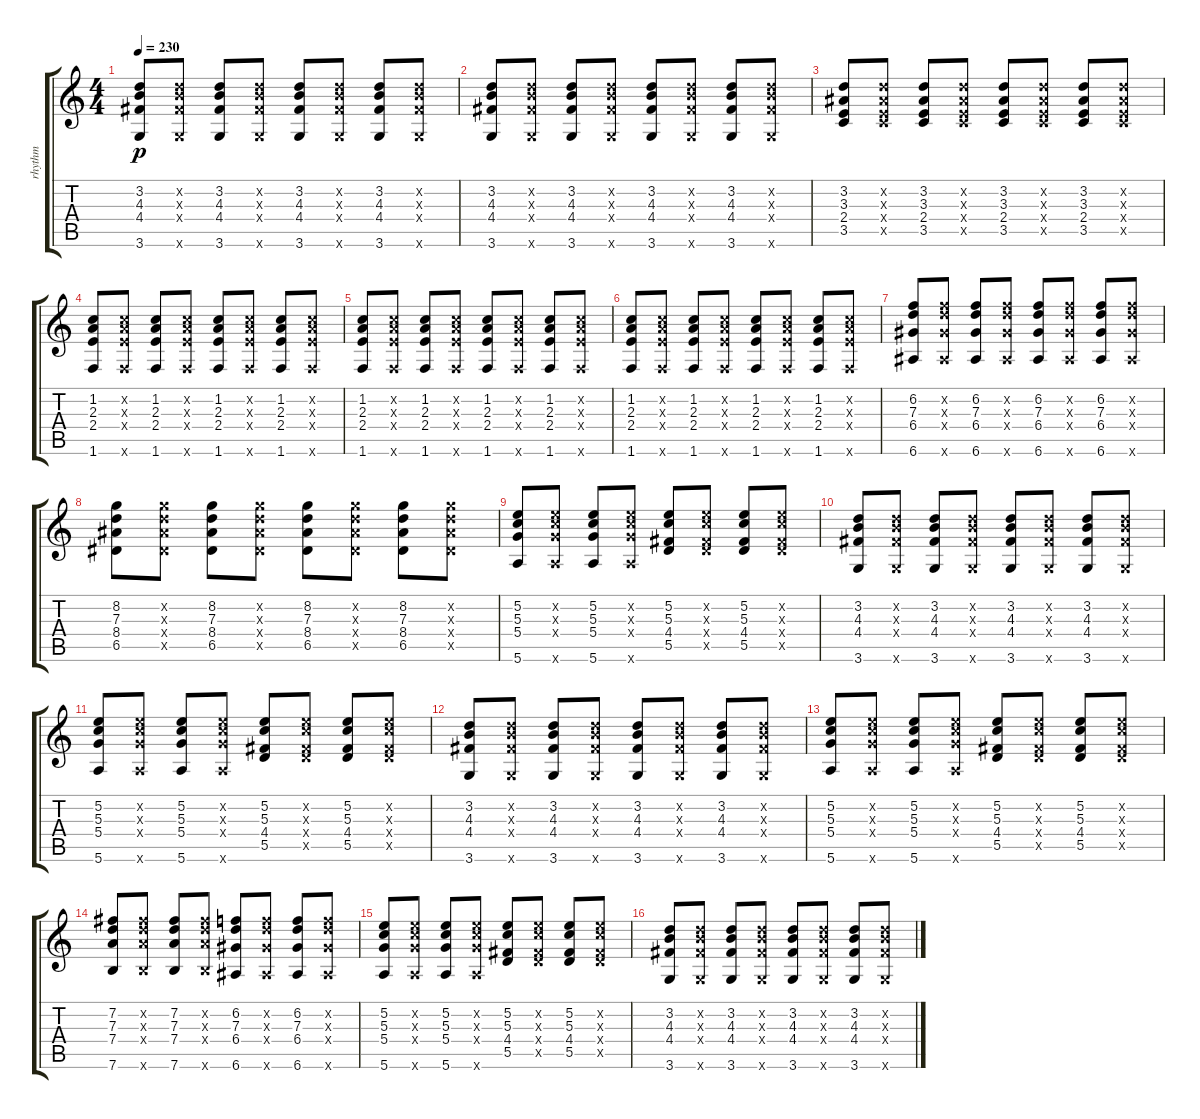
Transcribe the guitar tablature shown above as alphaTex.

\track ("rhythm" "rhythm") {instrument acousticguitarnylon}
\staff {score tabs}
\tuning (E4 B3 G3 D3 A2 E2) {hide}
\ts (4 4)
\tempo 230
\clef g2
\ks c
(3.2 4.3 4.4 3.6).8{dy p} (3.2{x} 4.3{x} 4.4{x} 3.6{x}).8 (3.2 4.3 4.4 3.6).8 (3.2{x} 4.3{x} 4.4{x} 3.6{x}).8 (3.2 4.3 4.4 3.6).8 (3.2{x} 4.3{x} 4.4{x} 3.6{x}).8 (3.2 4.3 4.4 3.6).8 (3.2{x} 4.3{x} 4.4{x} 3.6{x}).8 |
(3.2 4.3 4.4 3.6).8 (3.2{x} 4.3{x} 4.4{x} 3.6{x}).8 (3.2 4.3 4.4 3.6).8 (3.2{x} 4.3{x} 4.4{x} 3.6{x}).8 (3.2 4.3 4.4 3.6).8 (3.2{x} 4.3{x} 4.4{x} 3.6{x}).8 (3.2 4.3 4.4 3.6).8 (3.2{x} 4.3{x} 4.4{x} 3.6{x}).8 |
(3.2 3.3 2.4 3.5).8 (3.2{x} 3.3{x} 2.4{x} 3.5{x}).8 (3.2 3.3 2.4 3.5).8 (3.2{x} 3.3{x} 2.4{x} 3.5{x}).8 (3.2 3.3 2.4 3.5).8 (3.2{x} 3.3{x} 2.4{x} 3.5{x}).8 (3.2 3.3 2.4 3.5).8 (3.2{x} 3.3{x} 2.4{x} 3.5{x}).8 |
(1.2 2.3 2.4 1.6).8 (1.2{x} 2.3{x} 2.4{x} 1.6{x}).8 (1.2 2.3 2.4 1.6).8 (1.2{x} 2.3{x} 2.4{x} 1.6{x}).8 (1.2 2.3 2.4 1.6).8 (1.2{x} 2.3{x} 2.4{x} 1.6{x}).8 (1.2 2.3 2.4 1.6).8 (1.2{x} 2.3{x} 2.4{x} 1.6{x}).8 |
(1.2 2.3 2.4 1.6).8 (1.2{x} 2.3{x} 2.4{x} 1.6{x}).8 (1.2 2.3 2.4 1.6).8 (1.2{x} 2.3{x} 2.4{x} 1.6{x}).8 (1.2 2.3 2.4 1.6).8 (1.2{x} 2.3{x} 2.4{x} 1.6{x}).8 (1.2 2.3 2.4 1.6).8 (1.2{x} 2.3{x} 2.4{x} 1.6{x}).8 |
(1.2 2.3 2.4 1.6).8 (1.2{x} 2.3{x} 2.4{x} 1.6{x}).8 (1.2 2.3 2.4 1.6).8 (1.2{x} 2.3{x} 2.4{x} 1.6{x}).8 (1.2 2.3 2.4 1.6).8 (1.2{x} 2.3{x} 2.4{x} 1.6{x}).8 (1.2 2.3 2.4 1.6).8 (1.2{x} 2.3{x} 2.4{x} 1.6{x}).8 |
(6.2 7.3 6.4 6.6).8 (6.2{x} 7.3{x} 6.4{x} 6.6{x}).8 (6.2 7.3 6.4 6.6).8 (6.2{x} 7.3{x} 6.4{x} 6.6{x}).8 (6.2 7.3 6.4 6.6).8 (6.2{x} 7.3{x} 6.4{x} 6.6{x}).8 (6.2 7.3 6.4 6.6).8 (6.2{x} 7.3{x} 6.4{x} 6.6{x}).8 |
(8.2 7.3 8.4 6.5).8 (8.2{x} 7.3{x} 8.4{x} 6.5{x}).8 (8.2 7.3 8.4 6.5).8 (8.2{x} 7.3{x} 8.4{x} 6.5{x}).8 (8.2 7.3 8.4 6.5).8 (8.2{x} 7.3{x} 8.4{x} 6.5{x}).8 (8.2 7.3 8.4 6.5).8 (8.2{x} 7.3{x} 8.4{x} 6.5{x}).8 |
(5.2 5.3 5.4 5.6).8 (5.2{x} 5.3{x} 5.4{x} 5.6{x}).8 (5.2 5.3 5.4 5.6).8 (5.2{x} 5.3{x} 5.4{x} 5.6{x}).8 (5.2 5.3 4.4 5.5).8 (5.2{x} 5.3{x} 4.4{x} 5.5{x}).8 (5.2 5.3 4.4 5.5).8 (5.2{x} 5.3{x} 4.4{x} 5.5{x}).8 |
(3.2 4.3 4.4 3.6).8 (3.2{x} 4.3{x} 4.4{x} 3.6{x}).8 (3.2 4.3 4.4 3.6).8 (3.2{x} 4.3{x} 4.4{x} 3.6{x}).8 (3.2 4.3 4.4 3.6).8 (3.2{x} 4.3{x} 4.4{x} 3.6{x}).8 (3.2 4.3 4.4 3.6).8 (3.2{x} 4.3{x} 4.4{x} 3.6{x}).8 |
(5.2 5.3 5.4 5.6).8 (5.2{x} 5.3{x} 5.4{x} 5.6{x}).8 (5.2 5.3 5.4 5.6).8 (5.2{x} 5.3{x} 5.4{x} 5.6{x}).8 (5.2 5.3 4.4 5.5).8 (5.2{x} 5.3{x} 4.4{x} 5.5{x}).8 (5.2 5.3 4.4 5.5).8 (5.2{x} 5.3{x} 4.4{x} 5.5{x}).8 |
(3.2 4.3 4.4 3.6).8 (3.2{x} 4.3{x} 4.4{x} 3.6{x}).8 (3.2 4.3 4.4 3.6).8 (3.2{x} 4.3{x} 4.4{x} 3.6{x}).8 (3.2 4.3 4.4 3.6).8 (3.2{x} 4.3{x} 4.4{x} 3.6{x}).8 (3.2 4.3 4.4 3.6).8 (3.2{x} 4.3{x} 4.4{x} 3.6{x}).8 |
(5.2 5.3 5.4 5.6).8 (5.2{x} 5.3{x} 5.4{x} 5.6{x}).8 (5.2 5.3 5.4 5.6).8 (5.2{x} 5.3{x} 5.4{x} 5.6{x}).8 (5.2 5.3 4.4 5.5).8 (5.2{x} 5.3{x} 4.4{x} 5.5{x}).8 (5.2 5.3 4.4 5.5).8 (5.2{x} 5.3{x} 4.4{x} 5.5{x}).8 |
(7.2 7.3 7.4 7.6).8 (7.2{x} 7.3{x} 7.4{x} 7.6{x}).8 (7.2 7.3 7.4 7.6).8 (7.2{x} 7.3{x} 7.4{x} 7.6{x}).8 (6.2 7.3 6.4 6.6).8 (6.2{x} 7.3{x} 6.4{x} 6.6{x}).8 (6.2 7.3 6.4 6.6).8 (6.2{x} 7.3{x} 6.4{x} 6.6{x}).8 |
(5.2 5.3 5.4 5.6).8 (5.2{x} 5.3{x} 5.4{x} 5.6{x}).8 (5.2 5.3 5.4 5.6).8 (5.2{x} 5.3{x} 5.4{x} 5.6{x}).8 (5.2 5.3 4.4 5.5).8 (5.2{x} 5.3{x} 4.4{x} 5.5{x}).8 (5.2 5.3 4.4 5.5).8 (5.2{x} 5.3{x} 4.4{x} 5.5{x}).8 |
(3.2 4.3 4.4 3.6).8 (3.2{x} 4.3{x} 4.4{x} 3.6{x}).8 (3.2 4.3 4.4 3.6).8 (3.2{x} 4.3{x} 4.4{x} 3.6{x}).8 (3.2 4.3 4.4 3.6).8 (3.2{x} 4.3{x} 4.4{x} 3.6{x}).8 (3.2 4.3 4.4 3.6).8 (3.2{x} 4.3{x} 4.4{x} 3.6{x}).8
